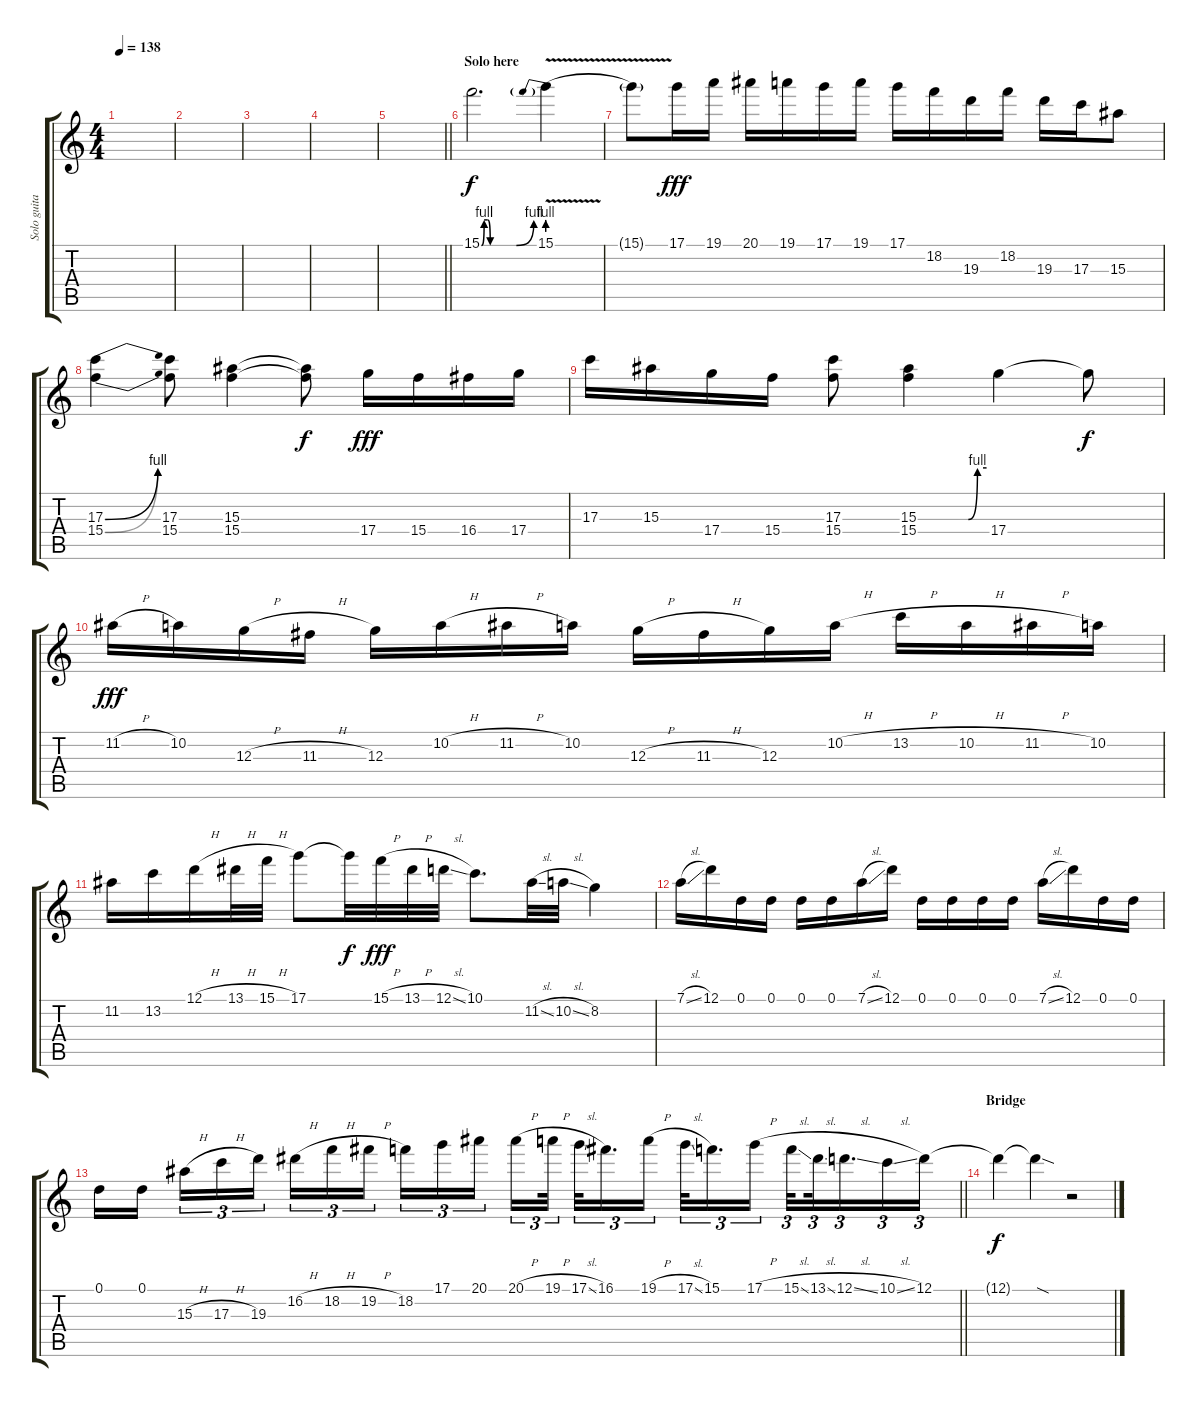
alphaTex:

\track ("Solo guitar" "Solo guita") {instrument distortionguitar}
\staff {score tabs}
\tuning (D4 B3 G3 D3 A2 D2) {hide}
\ts (4 4)
\tempo 138
\clef g2
\ks c
|
|
|
|
\barLineRight lightlight
|
\section ("" "Solo here")
15.1{be (custom 0 0 3 4 7 4 10 0 15 0 40 0 60 4)}.2{d} 15.1{be (prebend 0 4 60 4) v}.4 |
15.1{t}.8{dy f} 17.1.16{dy fff} 19.1.16 20.1.16 19.1.16 17.1.16 19.1.16 17.1.16 18.2.16 19.3.16 18.2.16 19.3.16 17.3.16 15.3.8 |
(17.3{be (bend 0 0 60 4)} 15.4{be (bend 0 0 60 4)}).4 (17.3 15.4).8 (15.3 15.4).4 (15.3{t} 15.4{t}).8{dy f} 17.4.16{dy fff} 15.4.16 16.4.16 17.4.16 |
17.3.16 15.3.16 17.4.16 15.4.16 (17.3 15.4).8 (15.3{be (custom 0 0 44 0 52 4 60 4)} 15.4).4 17.4.4 17.4{t}.8{dy f} |
11.2{h}.16{dy fff} 10.2.16 12.3{h}.16 11.3{h}.16 12.3.16 10.2{h}.16 11.2{h}.16 10.2.16 12.3{h}.16 11.3{h}.16 12.3.16 10.2{h}.16 13.2{h}.16 10.2{h}.16 11.2{h}.16 10.2.16 |
11.2.16 13.2.16 12.1{h}.16 13.1{h}.32 15.1{h}.32 17.1.8 17.1{t}.32{dy f} 15.1{h}.32{dy fff} 13.1{h}.32 12.1{sl}.32 10.1.8{d} 11.2{sl}.32 10.2{sl}.32 8.2.4 |
7.1{sl}.16 12.1.16 0.1.16 0.1.16 0.1.16 0.1.16 7.1{sl}.16 12.1.16 0.1.16 0.1.16 0.1.16 0.1.16 7.1{sl}.16 12.1.16 0.1.16 0.1.16 |
\barLineRight lightlight
0.1.16 0.1.16{beam splitsecondary} 15.3{h}.16{tu (3 2)} 17.3{h}.16{tu (3 2)} 19.3.16{tu (3 2)} 16.2{h}.16{tu (3 2)} 18.2{h}.16{tu (3 2)} 19.2{h}.16{tu (3 2) beam splitsecondary} 18.2.16{tu (3 2)} 17.1.16{tu (3 2)} 20.1.16{tu (3 2)} 20.1{h}.16{tu (3 2)} 19.1{h}.32{tu (3 2) beam splitsecondary} 17.1{sl}.32{tu (3 2)} 16.1.16{d tu (3 2)} 19.1{h}.16{tu (3 2)} 17.1{sl}.32{tu (3 2) beam splitsecondary} 15.1.16{d tu (3 2)} 17.1{h}.16{tu (3 2)} 15.1{sl}.32{tu (3 2) beam splitsecondary} 13.1{sl}.32{tu (3 2)} 12.1{sl}.16{d tu (3 2)} 10.1{sl}.16{tu (3 2)} 12.1.16{tu (3 2)} |
\section ("" "Bridge")
12.1{t}.4{dy f} 12.1{sod t}.4 r.2
